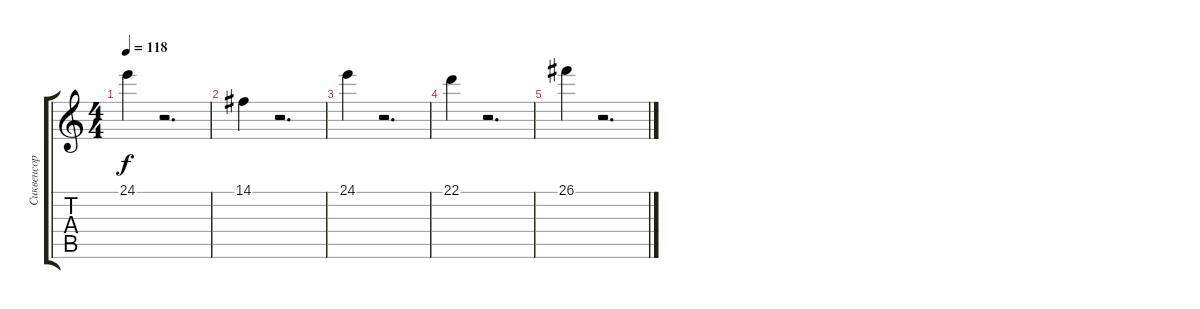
\track ("Сиквенсор" "Сиквенсор") {instrument fx5brightness}
\staff {score tabs}
\tuning (E4 B3 G3 D3 A2 E2) {hide}
\ts (4 4)
\tempo 118
\clef g2
\ks c
24.1.4{dy f} r.2{d} |
14.1.4 r.2{d} |
24.1.4 r.2{d} |
22.1.4 r.2{d} |
26.1.4 r.2{d}
